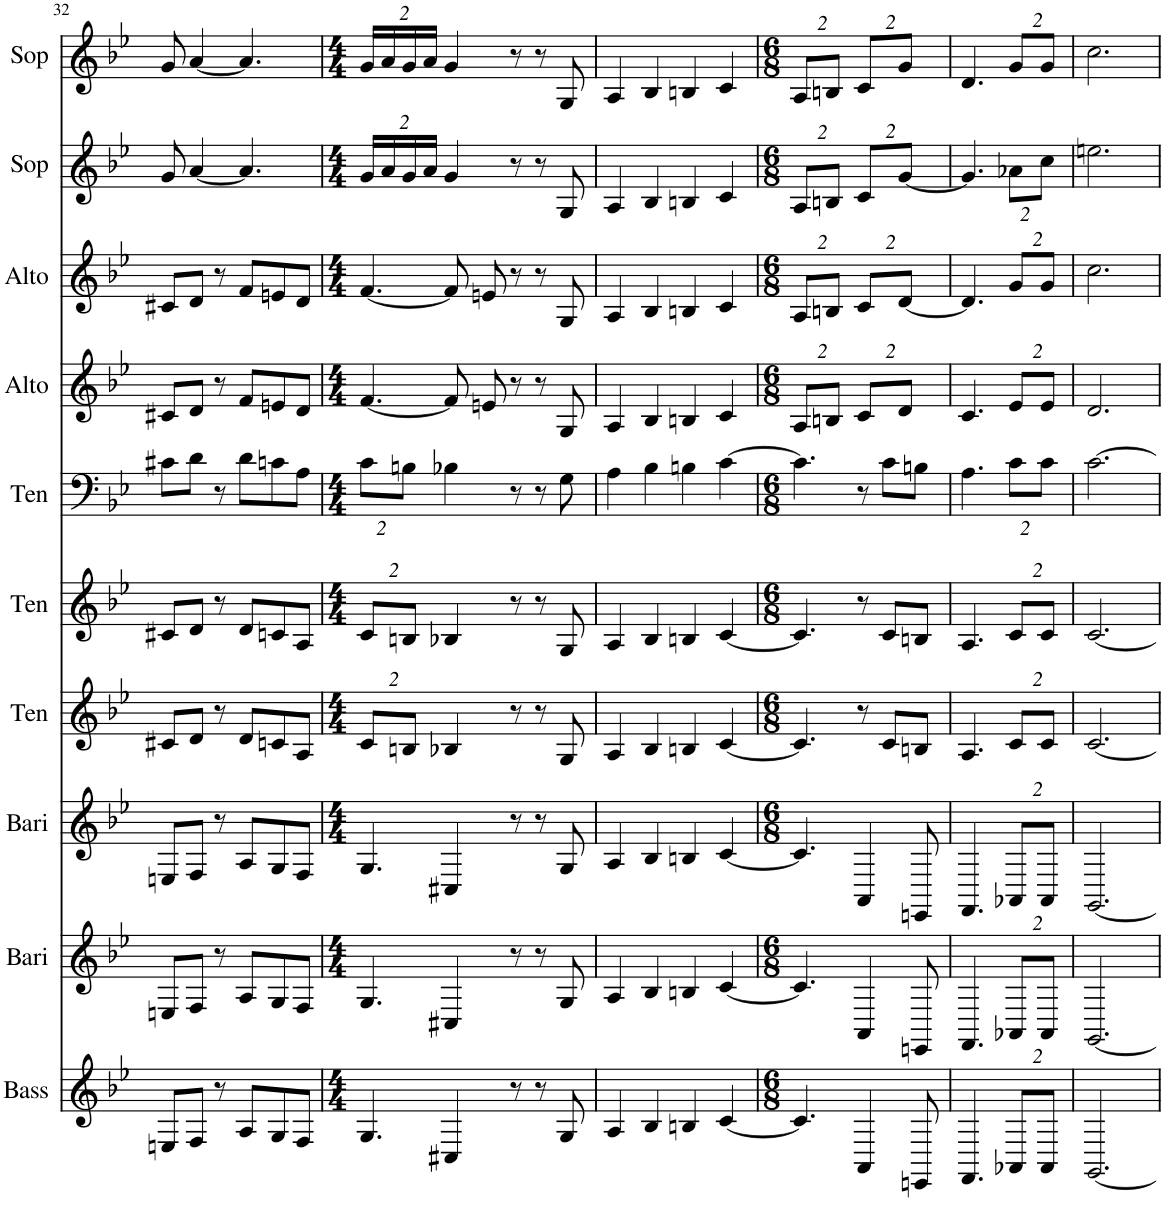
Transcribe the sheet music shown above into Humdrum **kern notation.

**kern	**kern	**kern	**kern	**kern	**kern	**kern	**kern	**kern	**kern
*part10	*part9	*part8	*part7	*part6	*part5	*part4	*part3	*part2	*part1
*staff10	*staff9	*staff8	*staff7	*staff6	*staff5	*staff4	*staff3	*staff2	*staff1
*I"Bass	*I"Baritone	*I"Baritone	*I"Tenor	*I"Tenor	*I"Tenor	*I"Alto	*I"Alto	*I"Soprano	*I"Soprano
*I'Bass	*I'Bari	*I'Bari	*I'Ten	*I'Ten	*I'Ten	*I'Alto	*I'Alto	*I'Sop	*I'Sop
!!LO:PB:g=z
*clefG2	*clefG2	*clefG2	*clefG2	*clefG2	*clefF4	*clefG2	*clefG2	*clefG2	*clefG2
*k[b-e-]	*k[b-e-]	*k[b-e-]	*k[b-e-]	*k[b-e-]	*k[b-e-]	*k[b-e-]	*k[b-e-]	*k[b-e-]	*k[b-e-]
*M6/8	*M6/8	*M6/8	*M6/8	*M6/8	*M6/8	*M6/8	*M6/8	*M6/8	*M6/8
=32	=32	=32	=32	=32	=32	=32	=32	=32	=32
8En/L	8En/L	8En/L	8c#X/L	8c#X/L	8c#X\L	8c#X/L	8c#X/L	8g/	8g/
8F/J	8F/J	8F/J	8d/J	8d/J	8d\J	8d/J	8d/J	[4a/	[4a/
8r	8r	8r	8r	8r	8r	8r	8r	.	.
8A/L	8A/L	8A/L	8d/L	8d/L	8d\L	8f/L	8f/L	4.a/]	4.a/]
8G/	8G/	8G/	8cn/	8cn/	8cn\	8en/	8en/	.	.
8F/J	8F/J	8F/J	8A/J	8A/J	8A\J	8d/J	8d/J	.	.
=33	=33	=33	=33	=33	=33	=33	=33	=33	=33
*M4/4	*M4/4	*M4/4	*M4/4	*M4/4	*M4/4	*M4/4	*M4/4	*M4/4	*M4/4
*	*	*	*Xbrackettup	*Xbrackettup	*Xbrackettup	*	*	*Xbrackettup	*Xbrackettup
4.G/	4.G/	4.G/	16%3c/L	16%3c/L	16%3c\L	[4.f/	[4.f/	32%3g/LL	32%3g/LL
.	.	.	.	.	.	.	.	32%3a/	32%3a/
.	.	.	16%3Bn/J	16%3Bn/J	16%3Bn\J	.	.	32%3g/	32%3g/
.	.	.	.	.	.	.	.	32%3a/JJ	32%3a/JJ
4C#X/	4C#X/	4C#X/	4B-X/	4B-X/	4B-X\	8f/]	8f/]	4g/	4g/
.	.	.	.	.	.	8en/	8en/	.	.
8r	8r	8r	8r	8r	8r	8r	8r	8r	8r
8r	8r	8r	8r	8r	8r	8r	8r	8r	8r
8G/	8G/	8G/	8G/	8G/	8G\	8G/	8G/	8G/	8G/
=34	=34	=34	=34	=34	=34	=34	=34	=34	=34
4A/	4A/	4A/	4A/	4A/	4A\	4A/	4A/	4A/	4A/
4B-/	4B-/	4B-/	4B-/	4B-/	4B-\	4B-/	4B-/	4B-/	4B-/
4Bn/	4Bn/	4Bn/	4Bn/	4Bn/	4Bn\	4Bn/	4Bn/	4Bn/	4Bn/
[4c/	[4c/	[4c/	[4c/	[4c/	[4c\	4c/	4c/	4c/	4c/
=35	=35	=35	=35	=35	=35	=35	=35	=35	=35
*M6/8	*M6/8	*M6/8	*M6/8	*M6/8	*M6/8	*M6/8	*M6/8	*M6/8	*M6/8
*	*	*	*	*	*	*Xbrackettup	*Xbrackettup	*	*
4.c/]	4.c/]	4.c/]	4.c/]	4.c/]	4.c\]	16%3A/L	16%3A/L	16%3A/L	16%3A/L
.	.	.	.	.	.	16%3Bn/J	16%3Bn/J	16%3Bn/J	16%3Bn/J
4AA/	4AA/	4AA/	8r	8r	8r	16%3c/L	16%3c/L	16%3c/L	16%3c/L
.	.	.	8c/L	8c/L	8c\L	.	.	.	.
.	.	.	.	.	.	16%3d/J	[16%3d/J	[16%3g/J	16%3g/J
8EEn/	8EEn/	8EEn/	8Bn/J	8Bn/J	8Bn\J	.	.	.	.
=36	=36	=36	=36	=36	=36	=36	=36	=36	=36
4.FF/	4.FF/	4.FF/	4.A/	4.A/	4.A\	4.c/	4.d/]	4.g/]	4.d/
*Xbrackettup	*Xbrackettup	*Xbrackettup	*	*	*	*	*	*	*
16%3AA-X/L	16%3AA-X/L	16%3AA-X/L	16%3c/L	16%3c/L	16%3c\L	16%3e-/L	16%3g/L	16%3a-X\L	16%3g/L
16%3AA-/J	16%3AA-/J	16%3AA-/J	16%3c/J	16%3c/J	16%3c\J	16%3e-/J	16%3g/J	16%3cc\J	16%3g/J
=37	=37	=37	=37	=37	=37	=37	=37	=37	=37
[2.GG/	[2.GG/	[2.GG/	[2.c/	[2.c/	[2.c\	2.d/	2.cc\	2.een\	2.cc\
=	=	=	=	=	=	=	=	=	=
*-	*-	*-	*-	*-	*-	*-	*-	*-	*-
